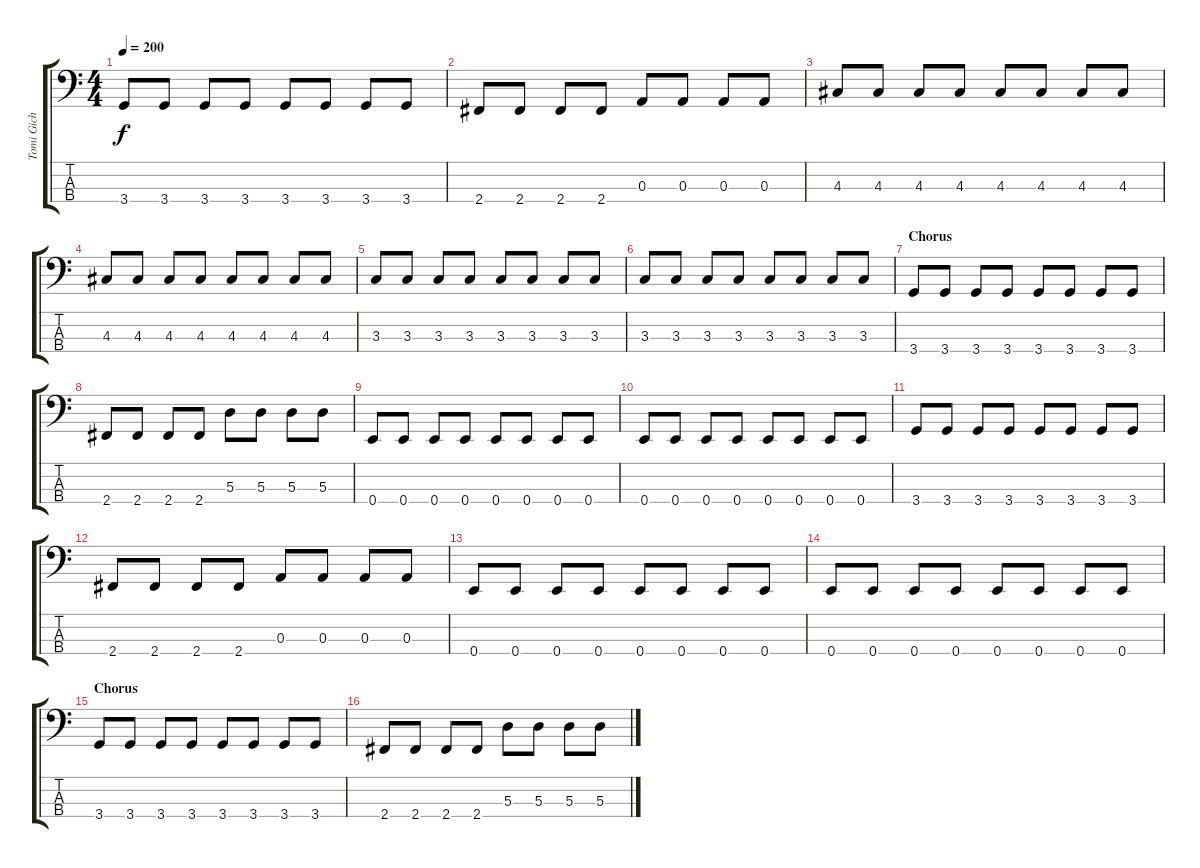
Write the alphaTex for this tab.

\track ("Tomi Gich" "Tomi Gich") {instrument electricbasspick}
\staff {score tabs}
\tuning (G2 D2 A1 E1) {hide}
\ts (4 4)
\tempo 200
\clef f4
\ks c
3.4.8{dy f} 3.4.8 3.4.8 3.4.8 3.4.8 3.4.8 3.4.8 3.4.8 |
2.4.8 2.4.8 2.4.8 2.4.8 0.3.8 0.3.8 0.3.8 0.3.8 |
4.3.8 4.3.8 4.3.8 4.3.8 4.3.8 4.3.8 4.3.8 4.3.8 |
4.3.8 4.3.8 4.3.8 4.3.8 4.3.8 4.3.8 4.3.8 4.3.8 |
3.3.8 3.3.8 3.3.8 3.3.8 3.3.8 3.3.8 3.3.8 3.3.8 |
3.3.8 3.3.8 3.3.8 3.3.8 3.3.8 3.3.8 3.3.8 3.3.8 |
\section ("" "Chorus")
3.4.8 3.4.8 3.4.8 3.4.8 3.4.8 3.4.8 3.4.8 3.4.8 |
2.4.8 2.4.8 2.4.8 2.4.8 5.3.8 5.3.8 5.3.8 5.3.8 |
0.4.8 0.4.8 0.4.8 0.4.8 0.4.8 0.4.8 0.4.8 0.4.8 |
0.4.8 0.4.8 0.4.8 0.4.8 0.4.8 0.4.8 0.4.8 0.4.8 |
3.4.8 3.4.8 3.4.8 3.4.8 3.4.8 3.4.8 3.4.8 3.4.8 |
2.4.8 2.4.8 2.4.8 2.4.8 0.3.8 0.3.8 0.3.8 0.3.8 |
0.4.8 0.4.8 0.4.8 0.4.8 0.4.8 0.4.8 0.4.8 0.4.8 |
0.4.8 0.4.8 0.4.8 0.4.8 0.4.8 0.4.8 0.4.8 0.4.8 |
\section ("" "Chorus")
3.4.8 3.4.8 3.4.8 3.4.8 3.4.8 3.4.8 3.4.8 3.4.8 |
2.4.8 2.4.8 2.4.8 2.4.8 5.3.8 5.3.8 5.3.8 5.3.8
